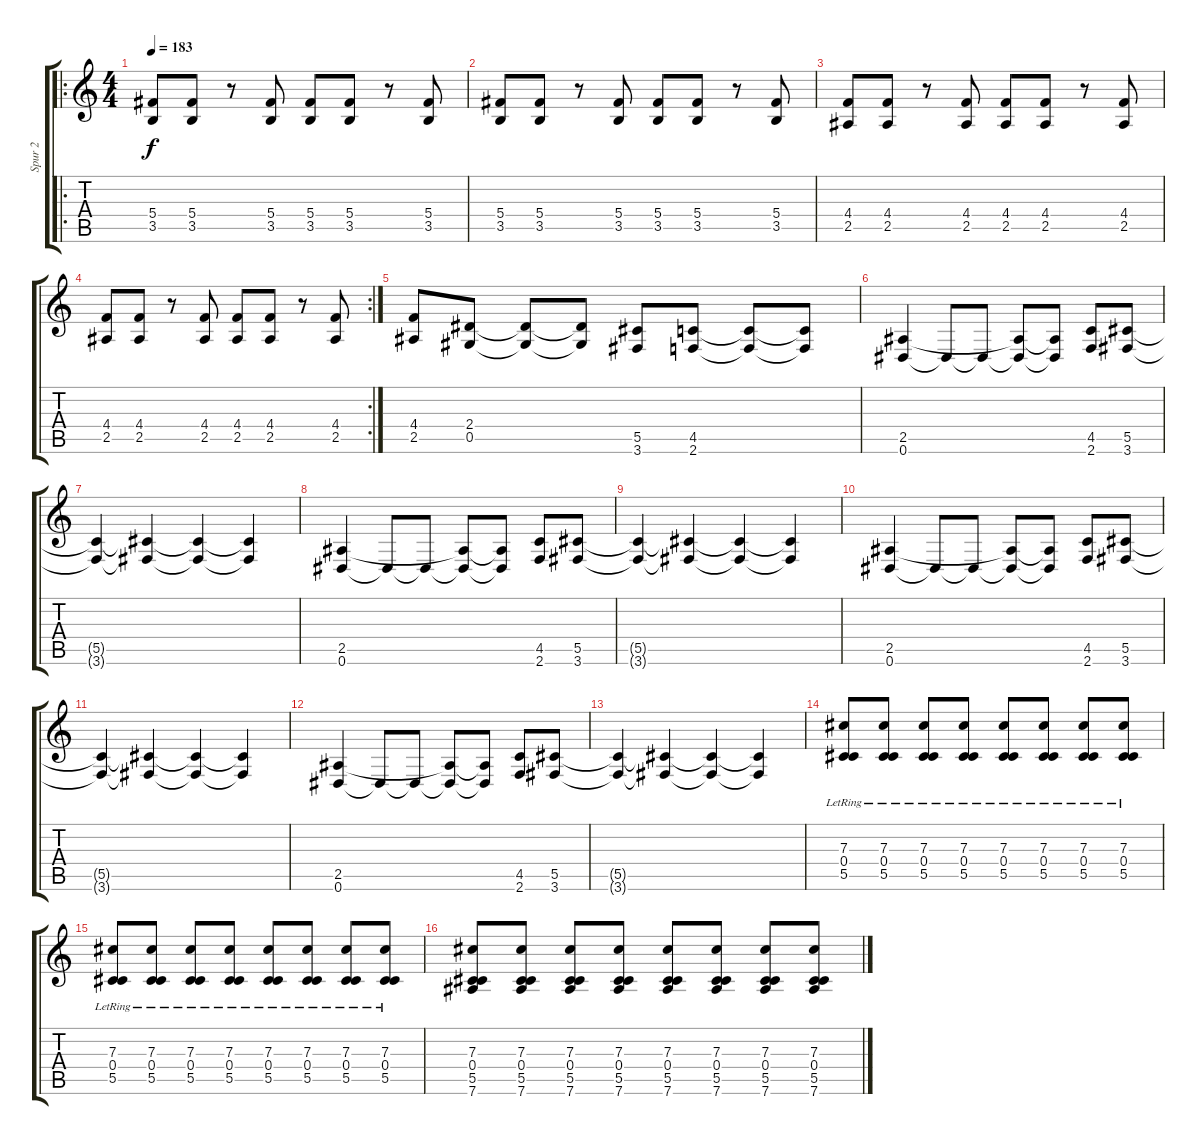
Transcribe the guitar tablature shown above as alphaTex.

\track ("Spur 2" "Spur 2") {instrument distortionguitar}
\staff {score tabs}
\tuning (Eb4 Bb3 Gb3 Db3 Ab2 Eb2) {hide}
\ro
\ts (4 4)
\tempo 183
\clef g2
\ks c
(5.4 3.5).8{dy f} (5.4 3.5).8 r.8 (5.4 3.5).8 (5.4 3.5).8 (5.4 3.5).8 r.8 (5.4 3.5).8 |
(5.4 3.5).8 (5.4 3.5).8 r.8 (5.4 3.5).8 (5.4 3.5).8 (5.4 3.5).8 r.8 (5.4 3.5).8 |
(4.4 2.5).8 (4.4 2.5).8 r.8 (4.4 2.5).8 (4.4 2.5).8 (4.4 2.5).8 r.8 (4.4 2.5).8 |
\rc 2
(4.4 2.5).8 (4.4 2.5).8 r.8 (4.4 2.5).8 (4.4 2.5).8 (4.4 2.5).8 r.8 (4.4 2.5).8 |
(4.4 2.5).8 (2.4 0.5).8 (2.4{t} 0.5{t}).8 (2.4{t} 0.5{t}).8 (5.5 3.6).8 (4.5 2.6).8 (4.5{t} 2.6{t}).8 (4.5{t} 2.6{t}).8 |
(2.5 0.6).4 0.6{t}.8 0.6{t}.8 (2.5{t} 0.6{t}).8 (2.5{t} 0.6{t}).8 (4.5 2.6).8 (5.5 3.6).8 |
(5.5{t} 3.6{t}).4 (5.5{t} 3.6{t}).4 (5.5{t} 3.6{t}).4 (5.5{t} 3.6{t}).4 |
(2.5 0.6).4 0.6{t}.8 0.6{t}.8 (2.5{t} 0.6{t}).8 (2.5{t} 0.6{t}).8 (4.5 2.6).8 (5.5 3.6).8 |
(5.5{t} 3.6{t}).4 (5.5{t} 3.6{t}).4 (5.5{t} 3.6{t}).4 (5.5{t} 3.6{t}).4 |
(2.5 0.6).4 0.6{t}.8 0.6{t}.8 (2.5{t} 0.6{t}).8 (2.5{t} 0.6{t}).8 (4.5 2.6).8 (5.5 3.6).8 |
(5.5{t} 3.6{t}).4 (5.5{t} 3.6{t}).4 (5.5{t} 3.6{t}).4 (5.5{t} 3.6{t}).4 |
(2.5 0.6).4 0.6{t}.8 0.6{t}.8 (2.5{t} 0.6{t}).8 (2.5{t} 0.6{t}).8 (4.5 2.6).8 (5.5 3.6).8 |
(5.5{t} 3.6{t}).4 (5.5{t} 3.6{t}).4 (5.5{t} 3.6{t}).4 (5.5{t} 3.6{t}).4 |
\section ("" "")
(7.3 0.4 5.5{lr}).8 (7.3 0.4 5.5{lr}).8 (7.3 0.4 5.5{lr}).8 (7.3 0.4 5.5{lr}).8 (7.3 0.4 5.5{lr}).8 (7.3 0.4 5.5{lr}).8 (7.3 0.4 5.5{lr}).8 (7.3 0.4 5.5{lr}).8 |
(7.3 0.4 5.5{lr}).8 (7.3 0.4 5.5{lr}).8 (7.3 0.4 5.5{lr}).8 (7.3 0.4 5.5{lr}).8 (7.3 0.4 5.5{lr}).8 (7.3 0.4 5.5{lr}).8 (7.3 0.4 5.5{lr}).8 (7.3 0.4 5.5{lr}).8 |
(7.3 0.4 5.5 7.6).8 (7.3 0.4 5.5 7.6).8 (7.3 0.4 5.5 7.6).8 (7.3 0.4 5.5 7.6).8 (7.3 0.4 5.5 7.6).8 (7.3 0.4 5.5 7.6).8 (7.3 0.4 5.5 7.6).8 (7.3 0.4 5.5 7.6).8
